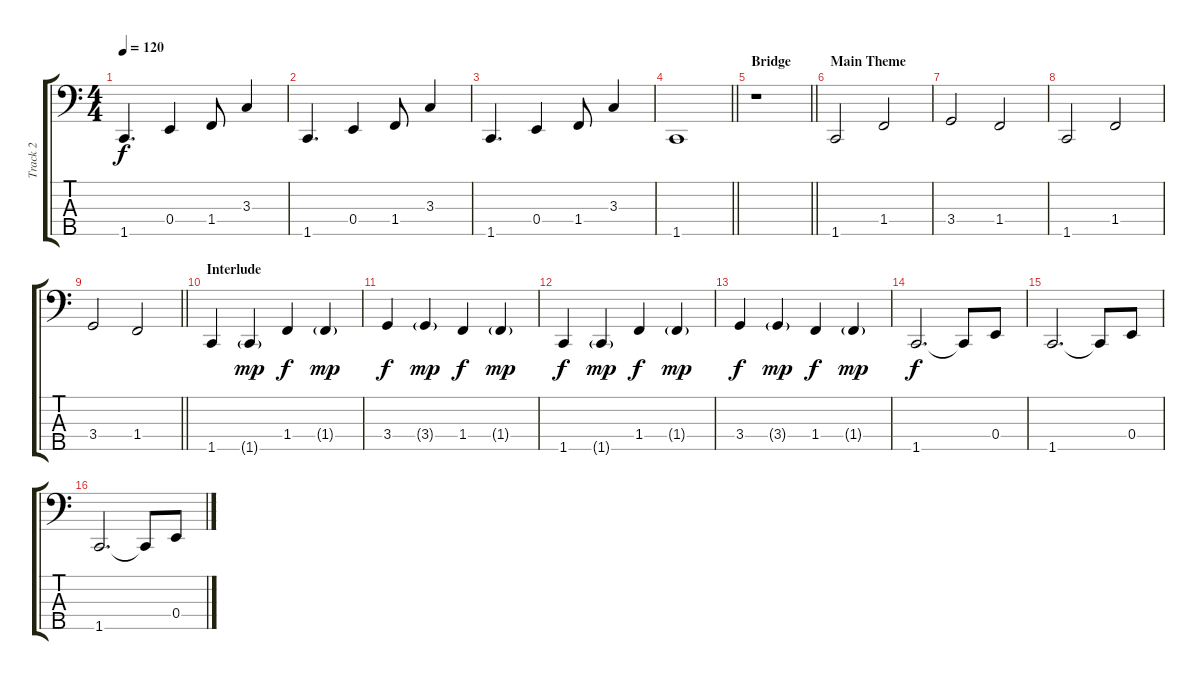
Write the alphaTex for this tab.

\track ("Track 2" "Track 2") {instrument electricbassfinger}
\staff {score tabs}
\tuning (G2 D2 A1 E1 B0) {hide}
\ts (4 4)
\tempo 120
\clef f4
\ks c
1.5.4{d dy f} 0.4.4 1.4.8 3.3.4 |
1.5.4{d} 0.4.4 1.4.8 3.3.4 |
1.5.4{d} 0.4.4 1.4.8 3.3.4 |
\barLineRight lightlight
1.5.1 |
\section ("" "Bridge")
\barLineRight lightlight
r.1 |
\section ("" "Main Theme")
1.5.2 1.4.2 |
3.4.2 1.4.2 |
1.5.2 1.4.2 |
\barLineRight lightlight
3.4.2 1.4.2 |
\section ("" "Interlude")
1.5.4 1.5{g}.4{dy mp} 1.4.4{dy f} 1.4{g}.4{dy mp} |
3.4.4{dy f} 3.4{g}.4{dy mp} 1.4.4{dy f} 1.4{g}.4{dy mp} |
1.5.4{dy f} 1.5{g}.4{dy mp} 1.4.4{dy f} 1.4{g}.4{dy mp} |
3.4.4{dy f} 3.4{g}.4{dy mp} 1.4.4{dy f} 1.4{g}.4{dy mp} |
1.5.2{d dy f} 1.5{t}.8 0.4.8 |
1.5.2{d} 1.5{t}.8 0.4.8 |
1.5.2{d} 1.5{t}.8 0.4.8
